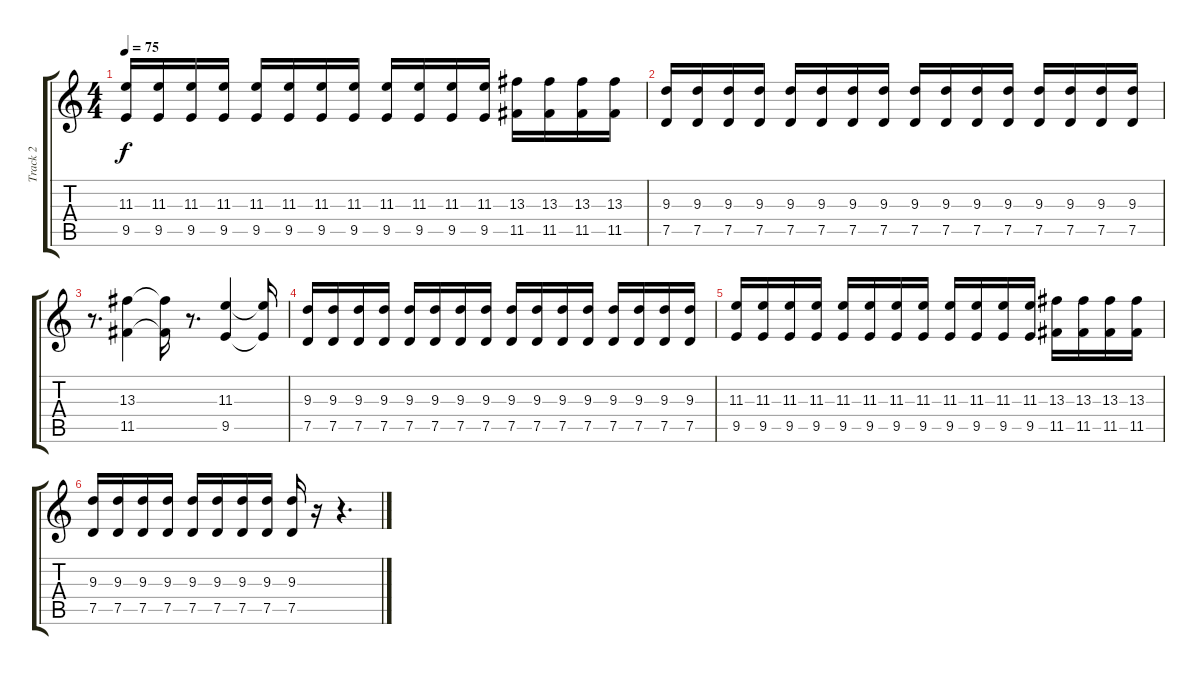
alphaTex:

\track ("Track 2" "Track 2") {instrument overdrivenguitar}
\staff {score tabs}
\tuning (D4 A3 F3 C3 G2 D2) {hide}
\ts (4 4)
\tempo 75
\clef g2
\ks c
(11.3 9.5).16{dy f} (11.3 9.5).16 (11.3 9.5).16 (11.3 9.5).16 (11.3 9.5).16 (11.3 9.5).16 (11.3 9.5).16 (11.3 9.5).16 (11.3 9.5).16 (11.3 9.5).16 (11.3 9.5).16 (11.3 9.5).16 (13.3 11.5).16 (13.3 11.5).16 (13.3 11.5).16 (13.3 11.5).16 |
(9.3 7.5).16 (9.3 7.5).16 (9.3 7.5).16 (9.3 7.5).16 (9.3 7.5).16 (9.3 7.5).16 (9.3 7.5).16 (9.3 7.5).16 (9.3 7.5).16 (9.3 7.5).16 (9.3 7.5).16 (9.3 7.5).16 (9.3 7.5).16 (9.3 7.5).16 (9.3 7.5).16 (9.3 7.5).16 |
r.8{d} (13.3 11.5).4 (13.3{t} 11.5{t}).16 r.8{d} (11.3 9.5).4 (11.3{t} 9.5{t}).16 |
(9.3 7.5).16 (9.3 7.5).16 (9.3 7.5).16 (9.3 7.5).16 (9.3 7.5).16 (9.3 7.5).16 (9.3 7.5).16 (9.3 7.5).16 (9.3 7.5).16 (9.3 7.5).16 (9.3 7.5).16 (9.3 7.5).16 (9.3 7.5).16 (9.3 7.5).16 (9.3 7.5).16 (9.3 7.5).16 |
(11.3 9.5).16 (11.3 9.5).16 (11.3 9.5).16 (11.3 9.5).16 (11.3 9.5).16 (11.3 9.5).16 (11.3 9.5).16 (11.3 9.5).16 (11.3 9.5).16 (11.3 9.5).16 (11.3 9.5).16 (11.3 9.5).16 (13.3 11.5).16 (13.3 11.5).16 (13.3 11.5).16 (13.3 11.5).16 |
(9.3 7.5).16 (9.3 7.5).16 (9.3 7.5).16 (9.3 7.5).16 (9.3 7.5).16 (9.3 7.5).16 (9.3 7.5).16 (9.3 7.5).16 (9.3 7.5).16 r.16 r.4{d}
